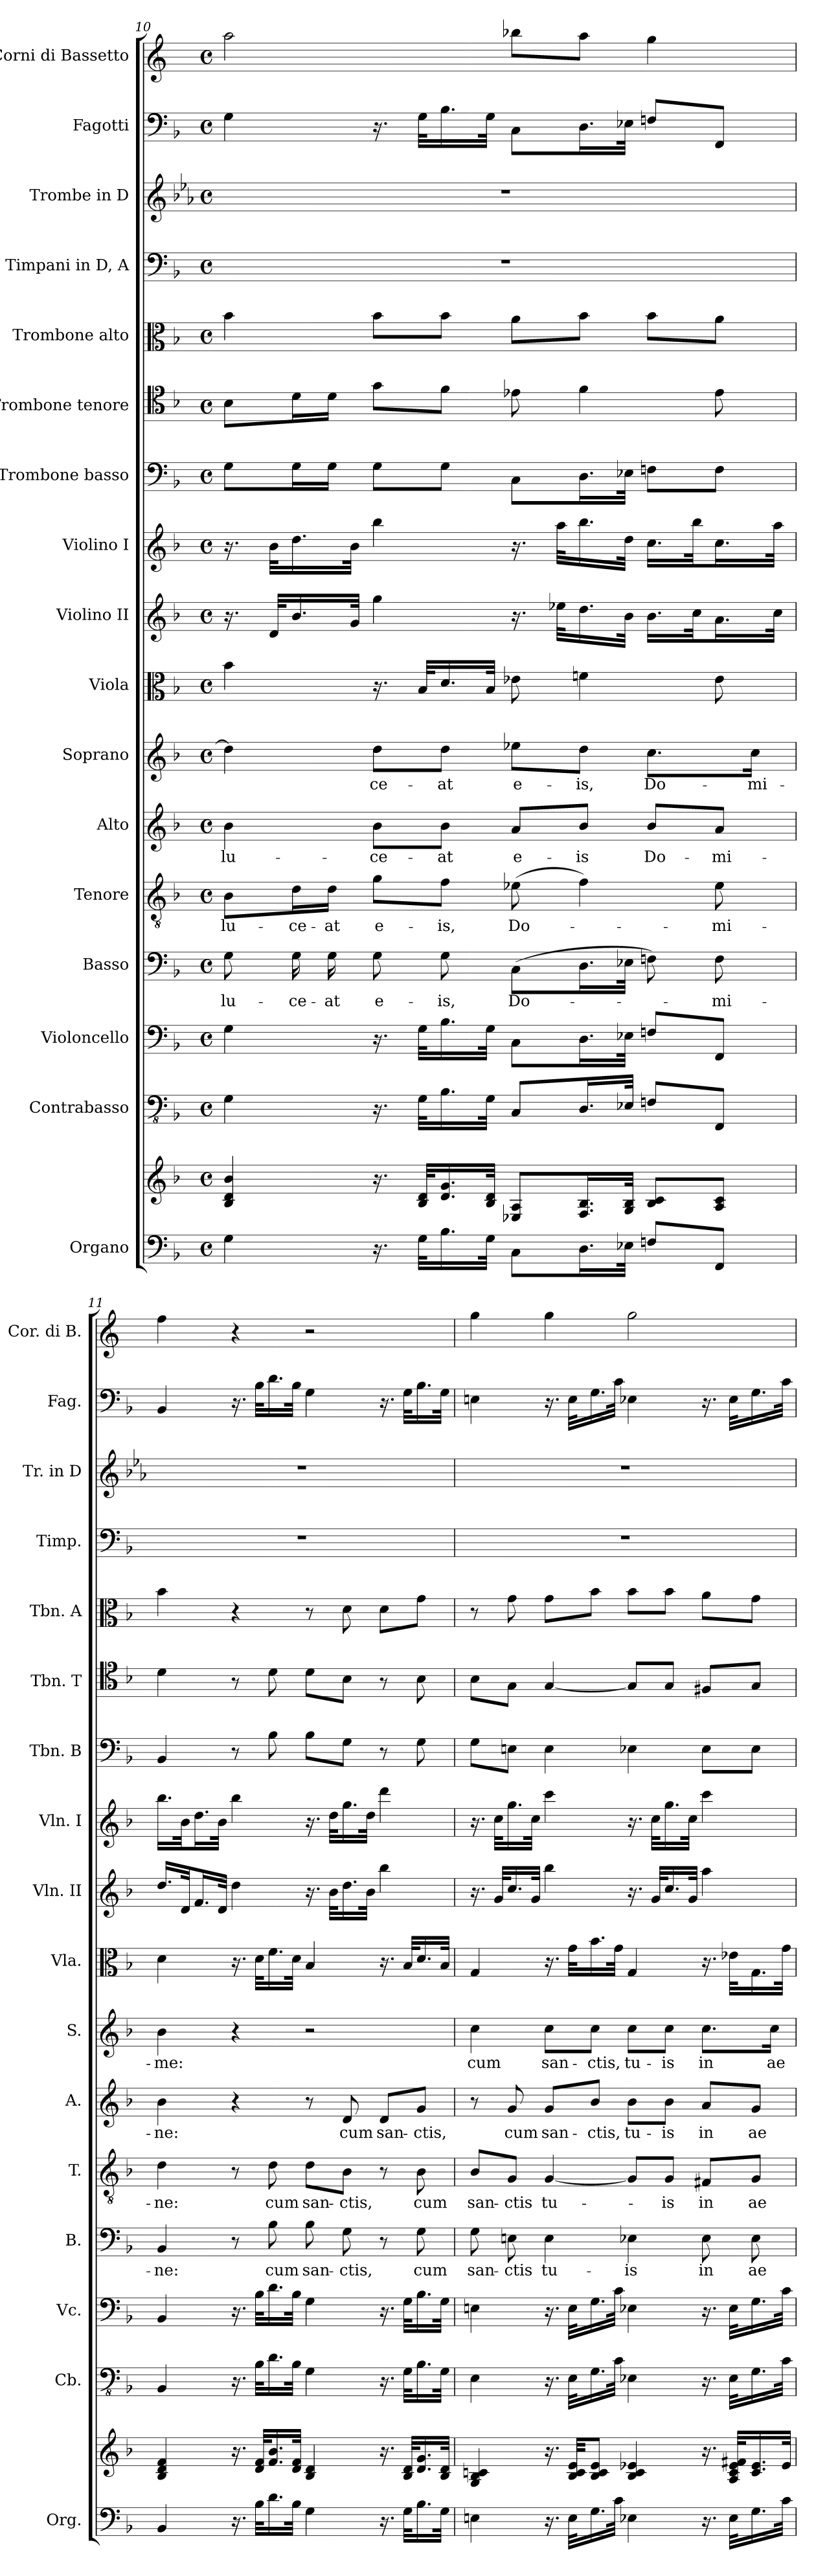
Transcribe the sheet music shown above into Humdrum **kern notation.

**kern	**kern	**kern	**kern	**kern	**text	**kern	**text	**kern	**text	**dynam	**kern	**text	**dynam	**kern	**kern	**kern	**kern	**kern	**kern	**kern	**kern	**kern	**kern
*part17	*part17	*part16	*part15	*part14	*part14	*part13	*part13	*part12	*part12	*part12	*part11	*part11	*part11	*part10	*part9	*part8	*part7	*part6	*part5	*part4	*part3	*part2	*part1
*staff18	*staff17	*staff16	*staff15	*staff14	*staff14	*staff13	*staff13	*staff12	*staff12	*staff12	*staff11	*staff11	*staff11	*staff10	*staff9	*staff8	*staff7	*staff6	*staff5	*staff4	*staff3	*staff2	*staff1
*I"Organo	*	*I"Contrabasso	*I"Violoncello	*I"Basso	*	*I"Tenore	*	*I"Alto	*	*	*I"Soprano	*	*	*I"Viola	*I"Violino II	*I"Violino I	*I"Trombone basso	*I"Trombone tenore	*I"Trombone alto	*I"Timpani in D, A	*I"Trombe in D	*I"Fagotti	*I"Corni di Bassetto
*I'Org.	*	*I'Cb.	*I'Vc.	*I'B.	*	*I'T.	*	*I'A.	*	*	*I'S.	*	*	*I'Vla.	*I'Vln. II	*I'Vln. I	*I'Tbn. B	*I'Tbn. T	*I'Tbn. A	*I'Timp.	*I'Tr. in D	*I'Fag.	*I'Cor. di B.
*clefF4	*clefG2	*clefFv4	*clefF4	*clefF4	*	*clefGv2	*	*clefG2	*	*	*clefG2	*	*	*clefC3	*clefG2	*clefG2	*clefF4	*clefC4	*clefC3	*clefF4	*clefG2	*clefF4	*clefG2
*	*	*	*	*	*	*	*	*	*	*	*	*	*	*	*	*	*	*	*	*	*ITrd-1c-2	*	*ITrd4c7
*k[b-]	*k[b-]	*k[b-]	*k[b-]	*k[b-]	*	*k[b-]	*	*k[b-]	*	*	*k[b-]	*	*	*k[b-]	*k[b-]	*k[b-]	*k[b-]	*k[b-]	*k[b-]	*k[b-]	*k[b-]	*k[b-]	*k[b-]
*M4/4	*M4/4	*M4/4	*M4/4	*M4/4	*	*M4/4	*	*M4/4	*	*	*M4/4	*	*	*M4/4	*M4/4	*M4/4	*M4/4	*M4/4	*M4/4	*M4/4	*M4/4	*M4/4	*M4/4
*met(c)	*met(c)	*met(c)	*met(c)	*met(c)	*	*met(c)	*	*met(c)	*	*	*met(c)	*	*	*met(c)	*met(c)	*met(c)	*met(c)	*met(c)	*met(c)	*met(c)	*met(c)	*met(c)	*met(c)
=10	=10	=10	=10	=10	=10	=10	=10	=10	=10	=10	=10	=10	=10	=10	=10	=10	=10	=10	=10	=10	=10	=10	=10
!	!	!	!	!	!LO:LY:b	!	!LO:LY:b	!	!LO:LY:b	!	!	!	!	!	!	!	!	!	!	!	!	!	!
4G\	4B-/ 4d/ 4b-/	4GG\	4G\	8G\	lu-	8B-\L	lu-	4b-\	lu-	.	4dd\]	.	.	4b-\	16.r	16.r	8G\L	8B-\L	4b-\	1r	1r	4G\	2dd\
.	.	.	.	.	.	.	.	.	.	.	.	.	.	.	32d/KLL	32b-\KLL	.	.	.	.	.	.	.
!	!	!	!	!	!LO:LY:b	!	!LO:LY:b	!	!	!	!	!	!	!	!	!	!	!	!	!	!	!	!
.	.	.	.	16G\	-ce-	16d\L	-ce-	.	.	.	.	.	.	.	16.b-/	16.dd\	16G\L	16d\L	.	.	.	.	.
!	!	!	!	!	!LO:LY:b	!	!LO:LY:b	!	!	!	!	!	!	!	!	!	!	!	!	!	!	!	!
.	.	.	.	16G\	-at	16d\JJ	-at	.	.	.	.	.	.	.	.	.	16G\JJ	16d\JJ	.	.	.	.	.
.	.	.	.	.	.	.	.	.	.	.	.	.	.	.	32g/JJk	32b-\JJk	.	.	.	.	.	.	.
!	!	!	!	!	!LO:LY:b	!	!LO:LY:b	!	!LO:LY:b	!	!	!LO:LY:b	!	!	!	!	!	!	!	!	!	!	!
16.r	16.r	16.r	16.r	8G\	e-	8g\L	e-	8b-\L	-ce-	.	8dd\L	-ce-	.	16.r	4gg\	4bb-\	8G\L	8g\L	8b-\L	.	.	16.r	.
32G\KLL	32B-/ 32d/KLL	32GG\KLL	32G\KLL	.	.	.	.	.	.	.	.	.	.	32B-/KLL	.	.	.	.	.	.	.	32G\KLL	.
!	!	!	!	!	!LO:LY:b	!	!LO:LY:b	!	!LO:LY:b	!	!	!LO:LY:b	!	!	!	!	!	!	!	!	!	!	!
16.B-\	16.d/ 16.g/	16.BB-\	16.B-\	8G\	-is,	8f\J	-is,	8b-\J	-at	.	8dd\J	-at	.	16.d/	.	.	8G\J	8f\J	8b-\J	.	.	16.B-\	.
32G\JJk	32B-/ 32d/JJk	32GG\JJk	32G\JJk	.	.	.	.	.	.	.	.	.	.	32B-/JJk	.	.	.	.	.	.	.	32G\JJk	.
!	!	!	!	!	!LO:LY:b	!	!LO:LY:b	!	!LO:LY:b	!	!	!LO:LY:b	!	!	!	!	!	!	!	!	!	!	!
8C\L	8E-X/ 8A/L	8CC/L	8C\L	(>8C\L	Do-	(>8e-X\	Do-	8a/L	e-	.	8ee-X\L	e-	.	8e-X\	16.r	16.r	8C\L	8e-X\	8a\L	.	.	8C\L	8ee-X\L
.	.	.	.	.	.	.	.	.	.	.	.	.	.	.	32ee-X\KLL	32aa\KLL	.	.	.	.	.	.	.
!	!	!	!	!	!	!	!	!	!LO:LY:b	!	!	!LO:LY:b	!	!	!	!	!	!	!	!	!	!	!
16.D\L	16.F/ 16.B-/L	16.DD/L	16.D\L	16.D\L	.	4f\)	.	8b-/J	-is	.	8dd\J	-is,	.	4fn\	16.dd\	16.bb-\	16.D\L	4f\	8b-\J	.	.	16.D\L	8dd\J
32E-X\JJk	32G/ 32B-/JJk	32EE-X/JJk	32E-X\JJk	32E-X\JJk	.	.	.	.	.	.	.	.	.	.	32b-\JJk	32dd\JJk	32E-X\JJk	.	.	.	.	32E-X\JJk	.
!	!	!	!	!	!	!	!	!	!LO:LY:b	!	!	!LO:LY:b	!	!	!	!	!	!	!	!	!	!	!
8Fn/L	8B-/ 8c/L	8FFn/L	8Fn/L	8Fn\)	.	.	.	8b-/L	Do-	.	8.cc\L	Do-	.	.	16.b-\LL	16.cc\LL	8Fn\L	.	8b-\L	.	.	8Fn/L	4cc\
.	.	.	.	.	.	.	.	.	.	.	.	.	.	.	32cc\Jk	32bb-\Jk	.	.	.	.	.	.	.
!	!	!	!	!	!LO:LY:b	!	!LO:LY:b	!	!LO:LY:b	!	!	!	!	!	!	!	!	!	!	!	!	!	!
8FF/J	8A/ 8c/J	8FFF/J	8FF/J	8F\	-mi-	8e-\	-mi-	8a/J	-mi-	.	.	.	.	8e-\	16.a\L	16.cc\L	8F\J	8e-\	8a\J	.	.	8FF/J	.
!	!	!	!	!	!	!	!	!	!	!	!	!LO:LY:b	!	!	!	!	!	!	!	!	!	!	!
.	.	.	.	.	.	.	.	.	.	.	16cc\Jk	-mi-	.	.	.	.	.	.	.	.	.	.	.
.	.	.	.	.	.	.	.	.	.	.	.	.	.	.	32cc\JJk	32aa\JJk	.	.	.	.	.	.	.
=11	=11	=11	=11	=11	=11	=11	=11	=11	=11	=11	=11	=11	=11	=11	=11	=11	=11	=11	=11	=11	=11	=11	=11
!	!	!	!	!	!LO:LY:b	!	!LO:LY:b	!	!LO:LY:b	!LO:DY:a	!	!LO:LY:b	!LO:DY:a	!	!	!	!	!	!	!	!	!	!
*	*	*	*	*	*	*	*	*	*	*	*^	*	*	*	*	*	*	*	*	*	*	*	*
4BB-/	4B-/ 4d/ 4f/	4BBB-/	4BB-/	4BB-/	-ne:	4d\	-ne:	4b-\	-ne:	other-dynamics	4b-\	4.ryy	-me:	other-dynamics	4d\	16.dd/LL	16.bb-\LL	4BB-/	4d\	4b-\	1r	1r	4BB-/	4b-\
.	.	.	.	.	.	.	.	.	.	.	.	.	.	.	.	32d/Jk	32b-\Jk	.	.	.	.	.	.	.
.	.	.	.	.	.	.	.	.	.	.	.	.	.	.	.	16.f/L	16.dd\L	.	.	.	.	.	.	.
.	.	.	.	.	.	.	.	.	.	.	.	.	.	.	.	32d/JJk	32b-\JJk	.	.	.	.	.	.	.
16.r	16.r	16.r	16.r	8r	.	8r	.	4r	.	.	4r	.	.	.	16.r	4dd\	4bb-\	8r	8r	4r	.	.	16.r	4r
32B-\KLL	32d/ 32f/KLL	32BB-\KLL	32B-\KLL	.	.	.	.	.	.	.	.	.	.	.	32d\KLL	.	.	.	.	.	.	.	32B-\KLL	.
!	!	!	!	!	!LO:LY:b	!	!LO:LY:b	!	!	!	!	!	!	!LO:DY:a	!	!	!	!	!	!	!	!	!	!
16.d\	16.f/ 16.b-/	16.D\	16.d\	8B-\	cum	8d\	cum	.	.	.	.	2ryy	.	other-dynamics	16.f\	.	.	8B-\	8d\	.	.	.	16.d\	.
32B-\JJk	32d/ 32f/JJk	32BB-\JJk	32B-\JJk	.	.	.	.	.	.	.	.	.	.	.	32d\JJk	.	.	.	.	.	.	.	32B-\JJk	.
!	!	!	!	!	!LO:LY:b	!	!LO:LY:b	!	!	!LO:DY:a	!	!	!	!	!	!	!	!	!	!	!	!	!	!
4G\	4B-/ 4d/	4GG\	4G\	8B-\	san-	8d\L	san-	8r	.	other-dynamics	2r	.	.	.	4B-/	16.r	16.r	8B-\L	8d\L	8r	.	.	4G\	2r
.	.	.	.	.	.	.	.	.	.	.	.	.	.	.	.	32b-\KLL	32dd\KLL	.	.	.	.	.	.	.
!	!	!	!	!	!LO:LY:b	!	!LO:LY:b	!	!LO:LY:b	!	!	!	!	!	!	!	!	!	!	!	!	!	!	!
.	.	.	.	8G\	-ctis,	8B-\J	-ctis,	8d/	cum	.	.	.	.	.	.	16.dd\	16.gg\	8G\J	8B-\J	8d\	.	.	.	.
.	.	.	.	.	.	.	.	.	.	.	.	.	.	.	.	32b-\JJk	32dd\JJk	.	.	.	.	.	.	.
!	!	!	!	!	!	!	!	!	!LO:LY:b	!	!	!	!	!	!	!	!	!	!	!	!	!	!	!
16.r	16.r	16.r	16.r	8r	.	8r	.	8d/L	san-	.	.	.	.	.	16.r	4bb-\	4ddd\	8r	8r	8d\L	.	.	16.r	.
32G\KLL	32B-/ 32d/KLL	32GG\KLL	32G\KLL	.	.	.	.	.	.	.	.	.	.	.	32B-/KLL	.	.	.	.	.	.	.	32G\KLL	.
!	!	!	!	!	!LO:LY:b	!	!LO:LY:b	!	!LO:LY:b	!	!	!	!	!	!	!	!	!	!	!	!	!	!	!
16.B-\	16.d/ 16.g/	16.BB-\	16.B-\	8G\	cum	8B-\	cum	8g/J	-ctis,	.	.	8ryy	.	.	16.d/	.	.	8G\	8B-\	8g\J	.	.	16.B-\	.
32G\JJk	32B-/ 32d/JJk	32GG\JJk	32G\JJk	.	.	.	.	.	.	.	.	.	.	.	32B-/JJk	.	.	.	.	.	.	.	32G\JJk	.
=12	=12	=12	=12	=12	=12	=12	=12	=12	=12	=12	=12	=12	=12	=12	=12	=12	=12	=12	=12	=12	=12	=12	=12	=12
!	!	!	!	!	!LO:LY:b	!	!LO:LY:b	!	!	!	!	!	!LO:LY:b	!	!	!	!	!	!	!	!	!	!	!
*	*	*	*	*	*	*	*	*	*	*	*v	*v	*	*	*	*	*	*	*	*	*	*	*	*
4En\	4G/ 4B-/ 4cn/	4EE\	4En\	8G\	san-	8B-/L	san-	8r	.	.	4cc\	cum	.	4G/	16.r	16.r	8G\L	8B-\L	8r	1r	1r	4En\	4cc\
.	.	.	.	.	.	.	.	.	.	.	.	.	.	.	32g/KLL	32cc\KLL	.	.	.	.	.	.	.
!	!	!	!	!	!LO:LY:b	!	!LO:LY:b	!	!LO:LY:b	!	!	!	!	!	!	!	!	!	!	!	!	!	!
.	.	.	.	8En\	-ctis	8G/J	-ctis	8g/	cum	.	.	.	.	.	16.cc/	16.gg\	8En\J	8G\J	8g\	.	.	.	.
.	.	.	.	.	.	.	.	.	.	.	.	.	.	.	32g/JJk	32cc\JJk	.	.	.	.	.	.	.
!	!	!	!	!	!LO:LY:b	!	!LO:LY:b	!	!LO:LY:b	!	!	!LO:LY:b	!	!	!	!	!	!	!	!	!	!	!
16.r	16.r	16.r	16.r	4E\	tu-	[4G/	tu-	8g/L	san-	.	8cc\L	san-	.	16.r	4bb-\	4ccc\	4E\	[4G/	8g\L	.	.	16.r	4cc\
32E\KLL	32B-/ 32c/ 32e/KKL	32EE\KLL	32E\KLL	.	.	.	.	.	.	.	.	.	.	32g\KLL	.	.	.	.	.	.	.	32E\KLL	.
!	!	!	!	!	!	!	!	!	!LO:LY:b	!	!	!LO:LY:b	!	!	!	!	!	!	!	!	!	!	!
16.G\	8B-/ 8c/ 8e/J	16.GG\	16.G\	.	.	.	.	8b-/J	-ctis,	.	8cc\J	-ctis,	.	16.b-\	.	.	.	.	8b-\J	.	.	16.G\	.
32c\JJk	.	32C\JJk	32c\JJk	.	.	.	.	.	.	.	.	.	.	32g\JJk	.	.	.	.	.	.	.	32c\JJk	.
!	!	!	!	!	!LO:LY:b	!	!	!	!LO:LY:b	!	!	!LO:LY:b	!	!	!	!	!	!	!	!	!	!	!
4E-X\	4B-/ 4c/ 4e-X/	4EE-X\	4E-X\	4E-X\	-is	8G/L]	.	8b-\L	tu-	.	8cc\L	tu-	.	4G/	16.r	16.r	4E-X\	8G/L]	8b-\L	.	.	4E-X\	2cc\
.	.	.	.	.	.	.	.	.	.	.	.	.	.	.	32g/KLL	32cc\KLL	.	.	.	.	.	.	.
!	!	!	!	!	!	!	!LO:LY:b	!	!LO:LY:b	!	!	!LO:LY:b	!	!	!	!	!	!	!	!	!	!	!
.	.	.	.	.	.	8G/J	-is	8b-\J	-is	.	8cc\J	-is	.	.	16.cc/	16.gg\	.	8G/J	8b-\J	.	.	.	.
.	.	.	.	.	.	.	.	.	.	.	.	.	.	.	32g/JJk	32cc\JJk	.	.	.	.	.	.	.
!	!	!	!	!	!LO:LY:b	!	!LO:LY:b	!	!LO:LY:b	!	!	!LO:LY:b	!	!	!	!	!	!	!	!	!	!	!
16.r	16.r	16.r	16.r	8E-\	in	8F#X/L	in	8a/L	in	.	8.cc\L	in	.	16.r	4aa\	4ccc\	8E-\L	8F#X/L	8a\L	.	.	16.r	.
32E-\KLL	32A/ 32c/ 32e-/ 32f#X/KLL	32EE-\KLL	32E-\KLL	.	.	.	.	.	.	.	.	.	.	32e-X\KLL	.	.	.	.	.	.	.	32E-\KLL	.
!	!	!	!	!	!LO:LY:b	!	!LO:LY:b	!	!LO:LY:b	!	!	!	!	!	!	!	!	!	!	!	!	!	!
16.G\	16.c/ 16.e-/	16.GG\	16.G\	8E-\	ae-	8G/J	ae-	8g/J	ae-	.	.	.	.	16.G\	.	.	8E-\J	8G/J	8g\J	.	.	16.G\	.
!	!	!	!	!	!	!	!	!	!	!	!	!LO:LY:b	!	!	!	!	!	!	!	!	!	!	!
.	.	.	.	.	.	.	.	.	.	.	16cc\Jk	ae-	.	.	.	.	.	.	.	.	.	.	.
32c\JJk	32e-/JJk	32C\JJk	32c\JJk	.	.	.	.	.	.	.	.	.	.	32g\JJk	.	.	.	.	.	.	.	32c\JJk	.
=	=	=	=	=	=	=	=	=	=	=	=	=	=	=	=	=	=	=	=	=	=	=	=
*-	*-	*-	*-	*-	*-	*-	*-	*-	*-	*-	*-	*-	*-	*-	*-	*-	*-	*-	*-	*-	*-	*-	*-
